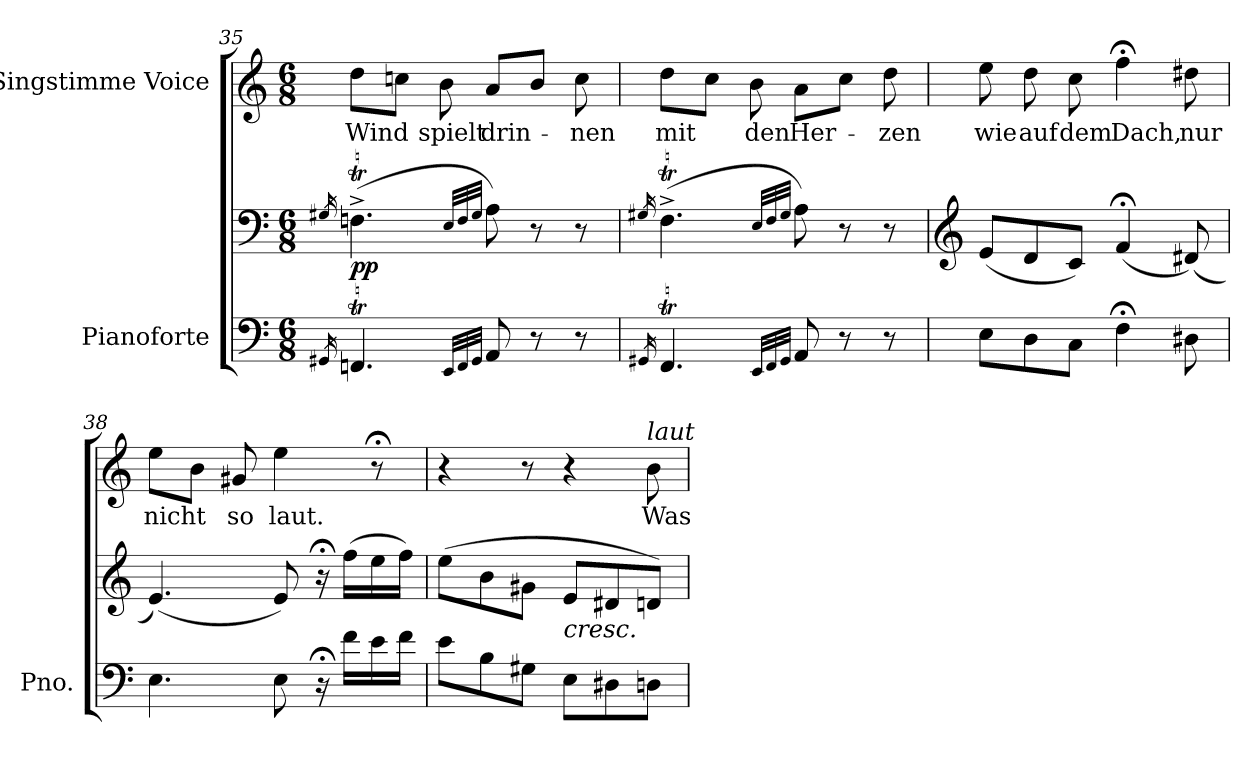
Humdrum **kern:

**kern	**kern	**dynam	**kern	**text
*part2	*part2	*part2	*part1	*part1
*staff3	*staff2	*staff2/3	*staff1	*staff1
*I"Pianoforte	*	*	*I"Singstimme Voice	*
*I'Pno.	*	*	*	*
*clefF4	*clefF4	*	*clefG2	*
*k[]	*k[]	*	*k[]	*
*M6/8	*M6/8	*	*M6/8	*
=35	=35	=35	=35	=35
16qGG#X/	16qG#X/	.	.	.
!	!	!LO:DY:b	!	!LO:LY:b
4.FFnT/	(>4.FnT^\	pp	8dd\L	Wind
.	.	.	8ccn\J	.
!	!	!	!	!LO:LY:b
.	.	.	8b\	spielt
32qEE/LLL	32qE/LLL	.	.	.
32qFF/	32qF/	.	.	.
32qGG#/JJJ	32qG#/JJJ	.	.	.
!	!	!	!	!LO:LY:b
8AA/	8A\)	.	8a/L	drin-
8r	8r	.	8b/J	.
!	!	!	!	!LO:LY:b
8r	8r	.	8cc\	-nen
=36	=36	=36	=36	=36
16qGG#X/	16qG#X/	.	.	.
!	!	!	!	!LO:LY:b
4.FFT/	(>4.FT^\	.	8dd\L	mit
.	.	.	8cc\J	.
!	!	!	!	!LO:LY:b
.	.	.	8b\	den
32qEE/LLL	32qE/LLL	.	.	.
32qFF/	32qF/	.	.	.
32qGG#/JJJ	32qG#/JJJ	.	.	.
!	!	!	!	!LO:LY:b
8AA/	8A\)	.	8a\L	Her-
8r	8r	.	8cc\J	.
!	!	!	!	!LO:LY:b
8r	8r	.	8dd\	-zen
=37	=37	=37	=37	=37
*	*clefG2	*	*	*
!	!	!	!	!LO:LY:b
8E\L	(<8e/L	.	8ee\	wie
!	!	!	!	!LO:LY:b
8D\	8d/	.	8dd\	auf
!	!	!	!	!LO:LY:b
8C\J	8c/J)	.	8cc\	dem
!	!	!	!	!LO:LY:b
4F;<\	(<4f;</	.	4ff;<\	Dach,
!	!	!	!	!LO:LY:b
8D#X\	(<8d#X/)	.	8dd#X\	nur
=38	=38	=38	=38	=38
!	!	!	!	!LO:LY:b
4.E\	(<4.e/)	.	8ee\L	-nicht
.	.	.	8b\J	.
!	!	!	!	!LO:LY:b
.	.	.	8g#X/	so
!	!	!	!	!LO:LY:b
8E\	8e/)	.	4ee\	laut.
16r;<	16r;<	.	.	.
16f\LL	(>16ff\LL	.	.	.
16e\	16ee\	.	8r;<	.
16f\JJ	16ff\JJ)	.	.	.
!!LO:LB:g=z
=39	=39	=39	=39	=39
8e\L	(>8ee\L	.	4r	.
8B\	8b\	.	.	.
8G#X\J	8g#X\J	.	8r	.
!	!LO:TX:b:i:t=cresc.	!	!	!
8E\L	8e/L	.	4r	.
8D#X\	8d#X/	.	.	.
!	!	!	!LO:TX:a:i:t=laut	!
!	!	!	!	!LO:LY:b
8Dn\J	8dn/J)	.	8b\	Was
=	=	=	=	=
*-	*-	*-	*-	*-
